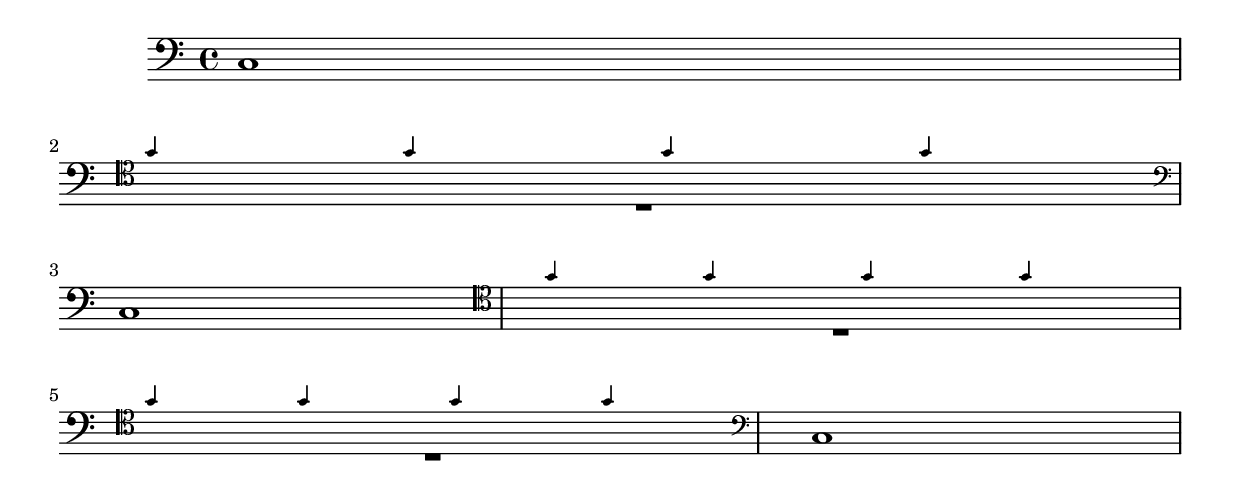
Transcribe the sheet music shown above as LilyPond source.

\version "2.21.0"

\header {
  texidoc = "Clefs for cue notes and line breaks.  If the cue notes start in a
new line, the cue clef should not be printed at the end of the previous line.
Similarly, an end clef for cue notes ending at a line break should only be
printed at the end of the line.

Cue notes going over a line break should print the standard clef on the new
line plus an additional cue clef after the time/@/key signature."
}

vI = \relative { \clef "treble" \repeat unfold 40 g'4 }
\addQuote vIQuote { \vI }

Solo = \relative {
  \clef "bass"
  c1 | \break
  \cueDuringWithClef "vIQuote" #UP "tenor" { R1 } | \break
  c1 |
  \cueDuringWithClef "vIQuote" #UP "tenor" { R1 | \break
    R1 } |
  c1
}

\score {
  <<
    \new Staff \new Voice \Solo
  >>
}
